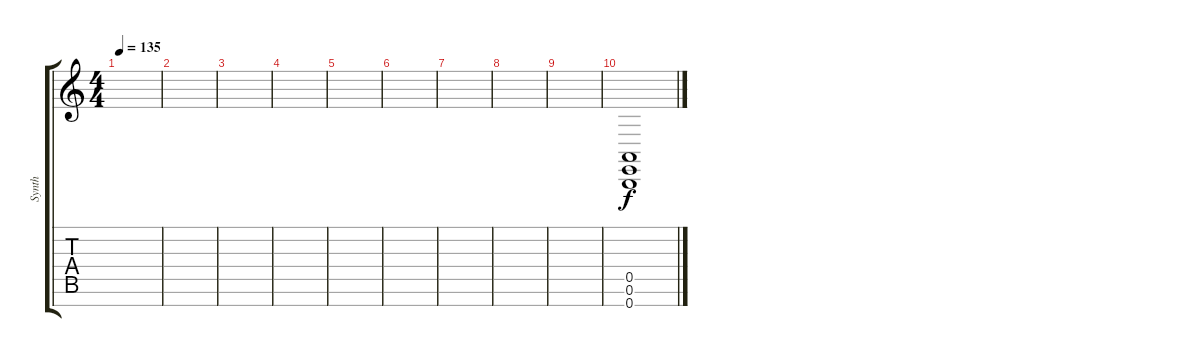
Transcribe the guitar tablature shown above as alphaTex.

\track ("Synth" "Synth") {instrument choiraahs}
\staff {score tabs}
\tuning (E4 B3 G3 D3 A2 E2 B1) {hide}
\ts (4 4)
\tempo 135
\clef g2
\ks c
|
|
|
|
|
|
|
|
|
(0.5 0.6 0.7).1{instrument seashore}
